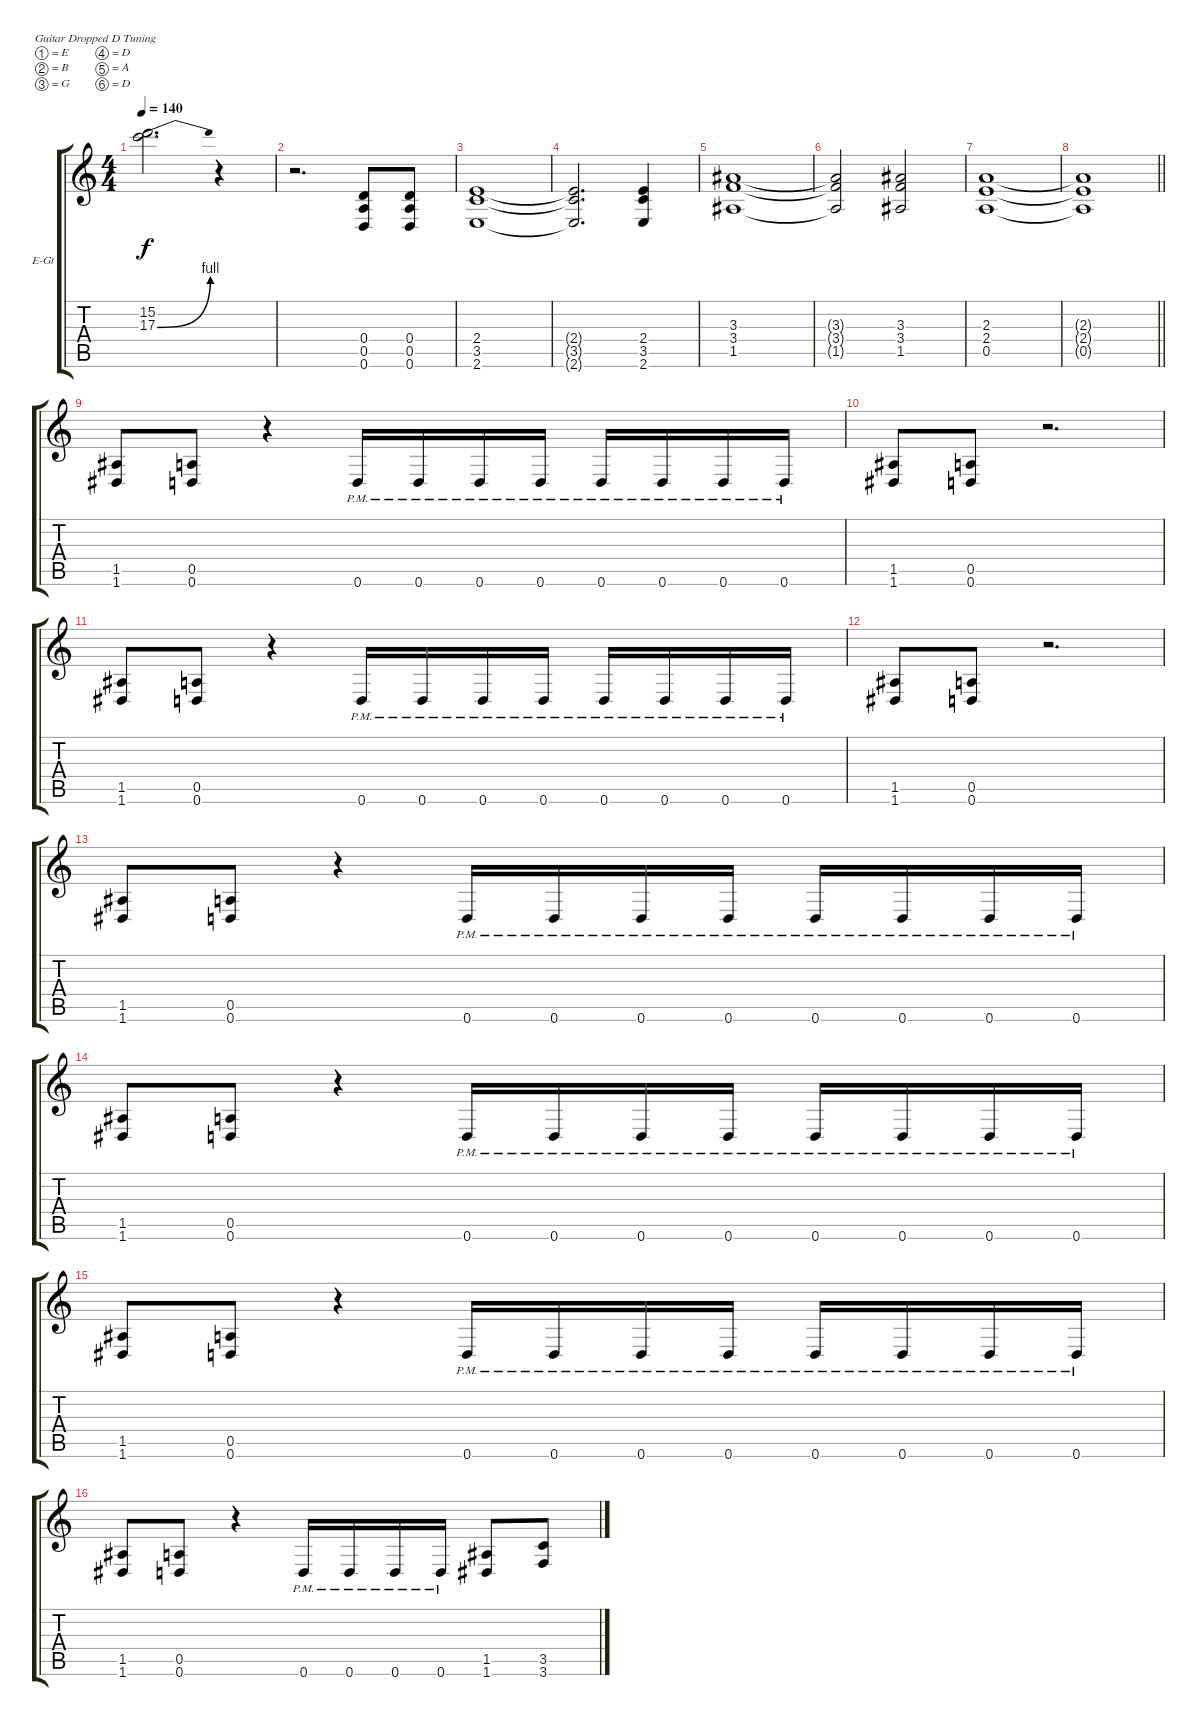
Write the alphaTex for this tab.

\bracketExtendMode groupsimilarinstruments
\firstSystemTrackNameOrientation horizontal
\otherSystemsTrackNameOrientation horizontal
\track ("Lead Guitar 2" "E-Gt") {mute instrument distortionguitar}
\staff {score tabs}
\tuning (E4 B3 G3 D3 A2 D2)
\ts (4 4)
\tempo 140
\clef g2
\ks c
(15.2 17.3{be (bend 0 0 60 4)}).2{d dy f} r.4 |
r.2{d} (0.4 0.5 0.6).8 (0.4 0.5 0.6).8 |
(2.4 3.5 2.6).1 |
(2.4{t} 3.5{t} 2.6{t}).2{d} (2.4 3.5 2.6).4 |
(3.3 3.4 1.5).1 |
(3.3{t} 3.4{t} 1.5{t}).2 (3.3 3.4 1.5).2 |
(2.3 2.4 0.5).1 |
\barLineRight lightlight
(2.3{t} 2.4{t} 0.5{t}).1 |
(1.5 1.6).8 (0.5 0.6).8 r.4 0.6{pm}.16 0.6{pm}.16 0.6{pm}.16 0.6{pm}.16 0.6{pm}.16 0.6{pm}.16 0.6{pm}.16 0.6{pm}.16 |
(1.5 1.6).8 (0.5 0.6).8 r.2{d} |
(1.5 1.6).8 (0.5 0.6).8 r.4 0.6{pm}.16 0.6{pm}.16 0.6{pm}.16 0.6{pm}.16 0.6{pm}.16 0.6{pm}.16 0.6{pm}.16 0.6{pm}.16 |
(1.5 1.6).8 (0.5 0.6).8 r.2{d} |
(1.5 1.6).8 (0.5 0.6).8 r.4 0.6{pm}.16 0.6{pm}.16 0.6{pm}.16 0.6{pm}.16 0.6{pm}.16 0.6{pm}.16 0.6{pm}.16 0.6{pm}.16 |
(1.5 1.6).8 (0.5 0.6).8 r.4 0.6{pm}.16 0.6{pm}.16 0.6{pm}.16 0.6{pm}.16 0.6{pm}.16 0.6{pm}.16 0.6{pm}.16 0.6{pm}.16 |
(1.5 1.6).8 (0.5 0.6).8 r.4 0.6{pm}.16 0.6{pm}.16 0.6{pm}.16 0.6{pm}.16 0.6{pm}.16 0.6{pm}.16 0.6{pm}.16 0.6{pm}.16 |
(1.5 1.6).8 (0.5 0.6).8 r.4 0.6{pm}.16 0.6{pm}.16 0.6{pm}.16 0.6{pm}.16 (1.5 1.6).8 (3.5 3.6).8
